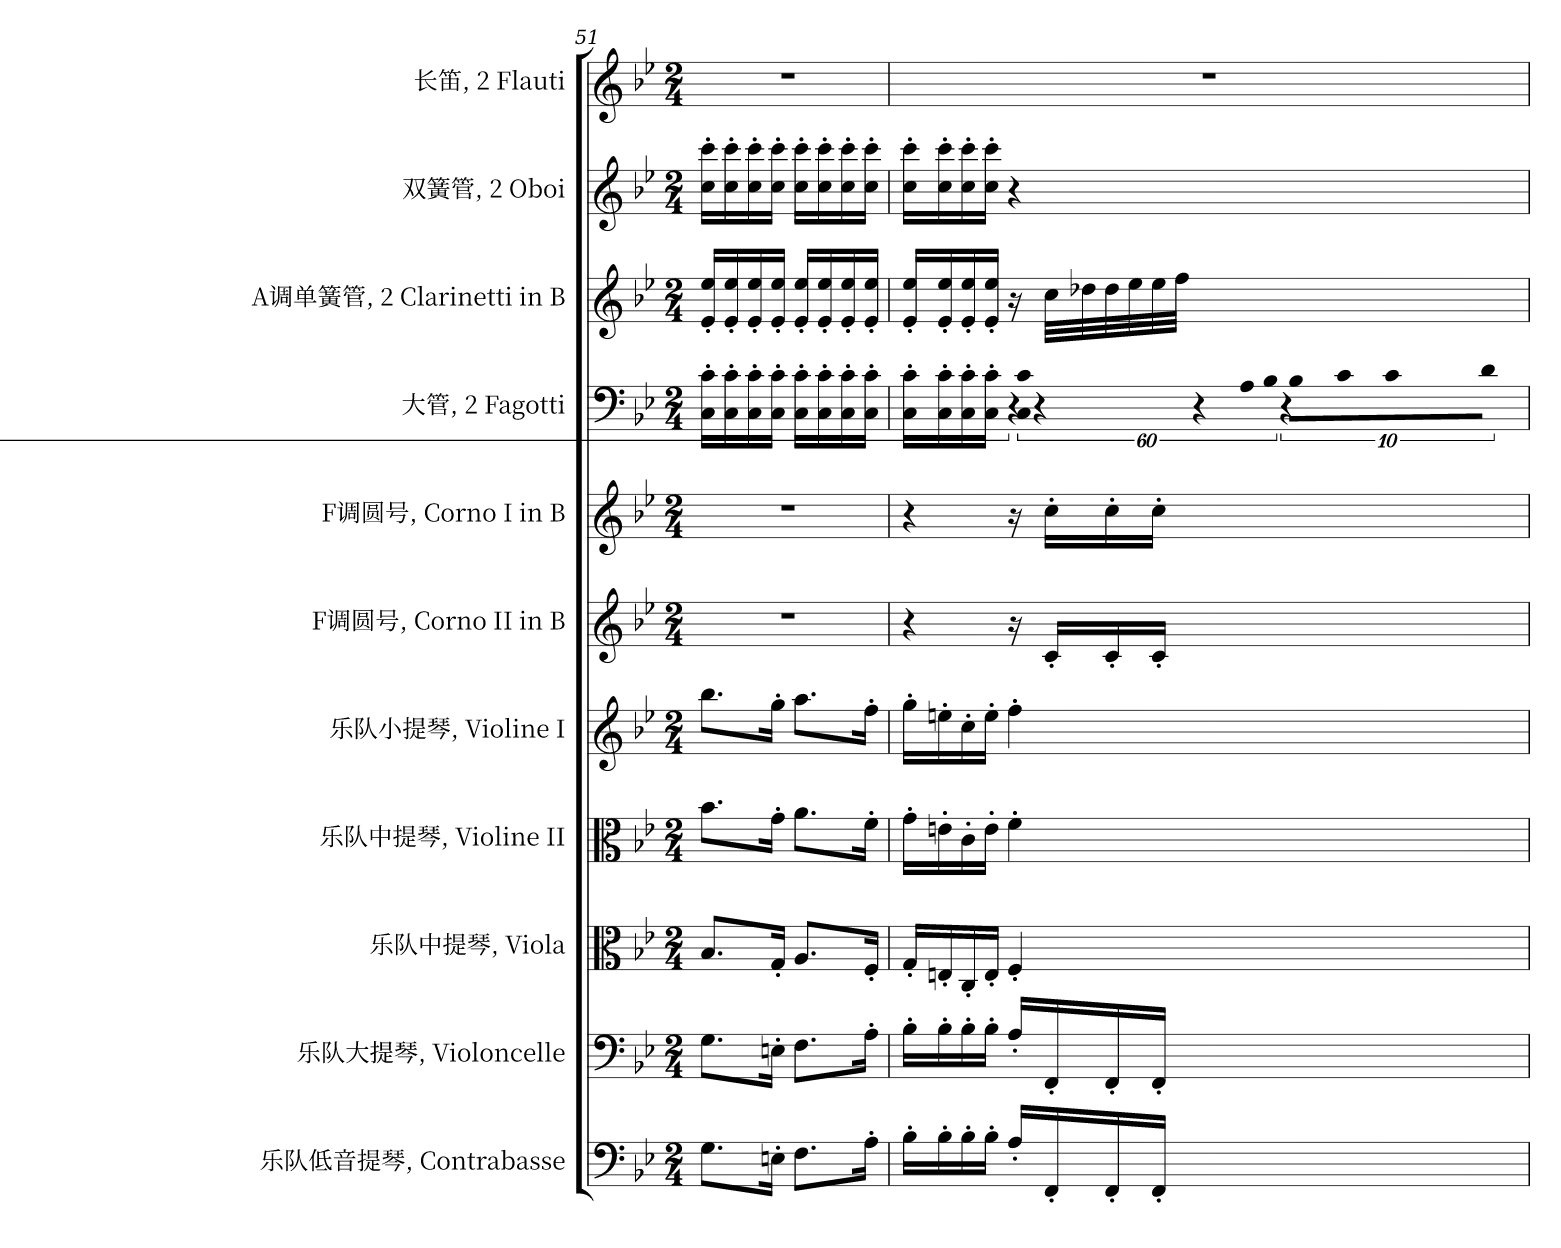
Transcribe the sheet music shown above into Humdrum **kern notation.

**kern	**kern	**kern	**kern	**kern	**kern	**kern	**kern	**kern	**kern	**kern
*part11	*part10	*part9	*part8	*part7	*part6	*part5	*part4	*part3	*part2	*part1
*staff11	*staff10	*staff9	*staff8	*staff7	*staff6	*staff5	*staff4	*staff3	*staff2	*staff1
*I"乐队低音提琴, Contrabasse	*I"乐队大提琴, Violoncelle	*I"乐队中提琴, Viola	*I"乐队中提琴, Violine II	*I"乐队小提琴, Violine I	*I"F调圆号, Corno II in B	*I"F调圆号, Corno I in B	*I"大管, 2 Fagotti	*I"A调单簧管, 2 Clarinetti in B	*I"双簧管, 2 Oboi	*I"长笛, 2 Flauti
*I'Cbs.	*	*	*	*	*	*	*	*I'A Cl.	*I'Ob.	*I'Fl.
!!LO:PB:g=z
*clefF4	*clefF4	*clefC3	*clefC3	*clefG2	*clefG2	*clefG2	*clefF4	*clefG2	*clefG2	*clefG2
*ITrd7c12	*	*	*	*	*ITrd4c7	*ITrd4c7	*	*ITrd1c2	*	*
*k[b-e-]	*k[b-e-]	*k[b-e-]	*k[b-e-]	*k[b-e-]	*k[b-e-a-]	*k[b-e-a-]	*k[b-e-]	*k[b-e-a-d-]	*k[b-e-]	*k[b-e-]
*M2/4	*M2/4	*M2/4	*M2/4	*M2/4	*M2/4	*M2/4	*M2/4	*M2/4	*M2/4	*M2/4
=51	=51	=51	=51	=51	=51	=51	=51	=51	=51	=51
8.GG\L	8.G\L	8.B-/L	8.b-\L	8.bb-\L	2r	2r	16C\' 16c\'LL	16d-/' 16dd-/'LL	16cc\' 16ccc\'LL	2r
.	.	.	.	.	.	.	16C\' 16c\'	16d-/' 16dd-/'	16cc\' 16ccc\'	.
.	.	.	.	.	.	.	16C\' 16c\'	16d-/' 16dd-/'	16cc\' 16ccc\'	.
16EEn'\Jk	16En'\Jk	16G'/Jk	16g'\Jk	16gg'\Jk	.	.	16C\' 16c\'JJ	16d-/' 16dd-/'JJ	16cc\' 16ccc\'JJ	.
8.FF\L	8.F\L	8.A/L	8.a\L	8.aa\L	.	.	16C\' 16c\'LL	16d-/' 16dd-/'LL	16cc\' 16ccc\'LL	.
.	.	.	.	.	.	.	16C\' 16c\'	16d-/' 16dd-/'	16cc\' 16ccc\'	.
.	.	.	.	.	.	.	16C\' 16c\'	16d-/' 16dd-/'	16cc\' 16ccc\'	.
16AA'\Jk	16A'\Jk	16F'/Jk	16f'\Jk	16ff'\Jk	.	.	16C\' 16c\'JJ	16d-/' 16dd-/'JJ	16cc\' 16ccc\'JJ	.
=52	=52	=52	=52	=52	=52	=52	=52	=52	=52	=52
16BB-'\LL	16B-'\LL	16G'/LL	16g'\LL	16gg'\LL	4r	4r	16C\' 16c\'LL	16d-/' 16dd-/'LL	16cc\' 16ccc\'LL	2r
16BB-'\	16B-'\	16En'/	16en'\	16een'\	.	.	16C\' 16c\'	16d-/' 16dd-/'	16cc\' 16ccc\'	.
16BB-'\	16B-'\	16C'/	16c'\	16cc'\	.	.	16C\' 16c\'	16d-/' 16dd-/'	16cc\' 16ccc\'	.
16BB-'\JJ	16B-'\JJ	16E'/JJ	16e'\JJ	16ee'\JJ	.	.	16C\' 16c\'JJ	16d-/' 16dd-/'JJ	16cc\' 16ccc\'JJ	.
!	!	!	!	!	!	!	!LO:N:vis=64	!	!	!
16AA'/LL	16A'/LL	4F'/	4f'\	4ff'\	16r	16r	640%9r	16r	4r	.
!	!	!	!	!	!	!	!LO:N:vis=32	!	!	!
.	.	.	.	.	.	.	1920%53C\ 1920%53c\	.	.	.
!	!	!	!	!	!	!	!LO:N:vis=64	!	!	!
.	.	.	.	.	.	.	640%9r	.	.	.
!	!	!	!	!	!	!	!LO:N:vis=64	!	!	!
.	.	.	.	.	.	.	640%9r	.	.	.
16FFF'/	16FF'/	.	.	.	16F'/LL	16f'\LL	.	32b-\LLL	.	.
!	!	!	!	!	!	!	!LO:N:vis=32	!	!	!
.	.	.	.	.	.	.	1920%53A\	.	.	.
.	.	.	.	.	.	.	.	32cc-X\	.	.
!	!	!	!	!	!	!	!LO:N:vis=32	!	!	!
.	.	.	.	.	.	.	1920%53B-\	.	.	.
!	!	!	!	!	!	!	!LO:N:vis=64	!	!	!
16FFF'/	16FF'/	.	.	.	16F'/	16f'\	640%9r	32cc-\	.	.
!	!	!	!	!	!	!	!LO:N:vis=32	!	!	!
.	.	.	.	.	.	.	1920%53B-\LLL	.	.	.
.	.	.	.	.	.	.	.	32dd-\	.	.
!	!	!	!	!	!	!	!LO:N:vis=32	!	!	!
.	.	.	.	.	.	.	1920%53c\	.	.	.
16FFF'/JJ	16FF'/JJ	.	.	.	16F'/JJ	16f'\JJ	.	32dd-\	.	.
!	!	!	!	!	!	!	!LO:N:vis=32	!	!	!
.	.	.	.	.	.	.	1920%53c\	.	.	.
.	.	.	.	.	.	.	.	32ee-\JJJ	.	.
.	.	.	.	.	.	.	1920ryy	.	.	.
!	!	!	!	!	!	!	!LO:N:vis=32	!	!	!
.	.	.	.	.	.	.	1920%53d\JJJ	.	.	.
=	=	=	=	=	=	=	=	=	=	=
*-	*-	*-	*-	*-	*-	*-	*-	*-	*-	*-
